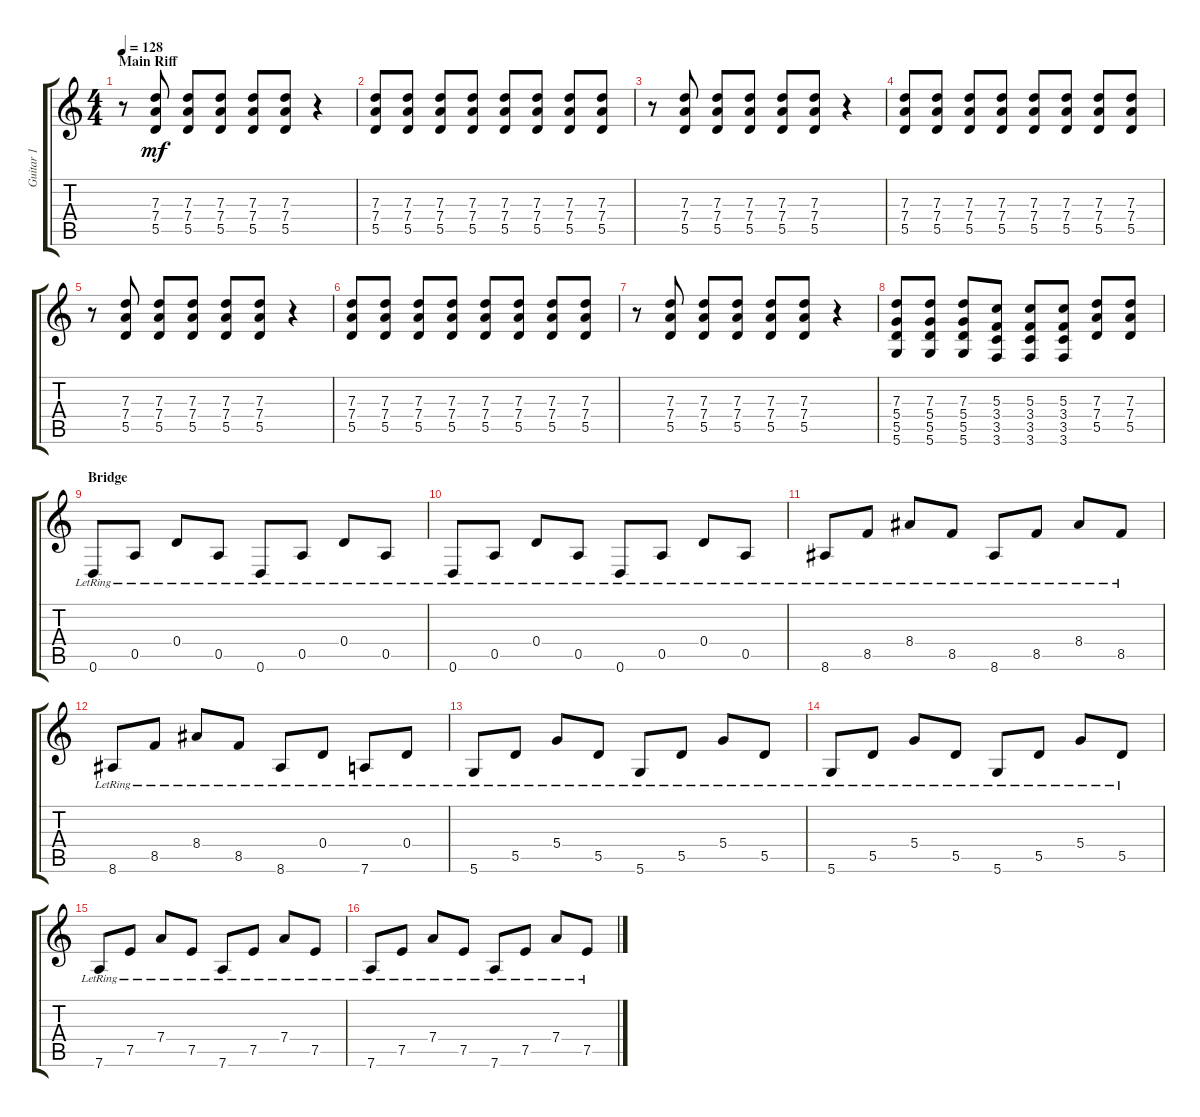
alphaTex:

\track ("Guitar 1" "Guitar 1") {instrument distortionguitar}
\staff {score tabs}
\tuning (E4 B3 G3 D3 A2 D2) {hide}
\ts (4 4)
\section ("" "Main Riff")
\tempo 128
\clef g2
\ks c
r.8{dy mf} (7.3 7.4 5.5).8 (7.3 7.4 5.5).8 (7.3 7.4 5.5).8 (7.3 7.4 5.5).8 (7.3 7.4 5.5).8 r.4 |
(7.3 7.4 5.5).8 (7.3 7.4 5.5).8 (7.3 7.4 5.5).8 (7.3 7.4 5.5).8 (7.3 7.4 5.5).8 (7.3 7.4 5.5).8 (7.3 7.4 5.5).8 (7.3 7.4 5.5).8 |
r.8 (7.3 7.4 5.5).8 (7.3 7.4 5.5).8 (7.3 7.4 5.5).8 (7.3 7.4 5.5).8 (7.3 7.4 5.5).8 r.4 |
(7.3 7.4 5.5).8 (7.3 7.4 5.5).8 (7.3 7.4 5.5).8 (7.3 7.4 5.5).8 (7.3 7.4 5.5).8 (7.3 7.4 5.5).8 (7.3 7.4 5.5).8 (7.3 7.4 5.5).8 |
r.8 (7.3 7.4 5.5).8 (7.3 7.4 5.5).8 (7.3 7.4 5.5).8 (7.3 7.4 5.5).8 (7.3 7.4 5.5).8 r.4 |
(7.3 7.4 5.5).8 (7.3 7.4 5.5).8 (7.3 7.4 5.5).8 (7.3 7.4 5.5).8 (7.3 7.4 5.5).8 (7.3 7.4 5.5).8 (7.3 7.4 5.5).8 (7.3 7.4 5.5).8 |
r.8 (7.3 7.4 5.5).8 (7.3 7.4 5.5).8 (7.3 7.4 5.5).8 (7.3 7.4 5.5).8 (7.3 7.4 5.5).8 r.4 |
(7.3 5.4 5.5 5.6).8 (7.3 5.4 5.5 5.6).8 (7.3 5.4 5.5 5.6).8 (5.3 3.4 3.5 3.6).8 (5.3 3.4 3.5 3.6).8 (5.3 3.4 3.5 3.6).8 (7.3 7.4 5.5).8 (7.3 7.4 5.5).8 |
\section ("" "Bridge")
0.6{lr}.8 0.5{lr}.8 0.4{lr}.8 0.5{lr}.8 0.6{lr}.8 0.5{lr}.8 0.4{lr}.8 0.5{lr}.8 |
0.6{lr}.8 0.5{lr}.8 0.4{lr}.8 0.5{lr}.8 0.6{lr}.8 0.5{lr}.8 0.4{lr}.8 0.5{lr}.8 |
8.6{lr}.8 8.5{lr}.8 8.4{lr}.8 8.5{lr}.8 8.6{lr}.8 8.5{lr}.8 8.4{lr}.8 8.5{lr}.8 |
8.6{lr}.8 8.5{lr}.8 8.4{lr}.8 8.5{lr}.8 8.6{lr}.8 0.4{lr}.8 7.6{lr}.8 0.4{lr}.8 |
5.6{lr}.8 5.5{lr}.8 5.4{lr}.8 5.5{lr}.8 5.6{lr}.8 5.5{lr}.8 5.4{lr}.8 5.5{lr}.8 |
5.6{lr}.8 5.5{lr}.8 5.4{lr}.8 5.5{lr}.8 5.6{lr}.8 5.5{lr}.8 5.4{lr}.8 5.5{lr}.8 |
7.6{lr}.8 7.5{lr}.8 7.4{lr}.8 7.5{lr}.8 7.6{lr}.8 7.5{lr}.8 7.4{lr}.8 7.5{lr}.8 |
7.6{lr}.8 7.5{lr}.8 7.4{lr}.8 7.5{lr}.8 7.6{lr}.8 7.5{lr}.8 7.4{lr}.8 7.5{lr}.8
